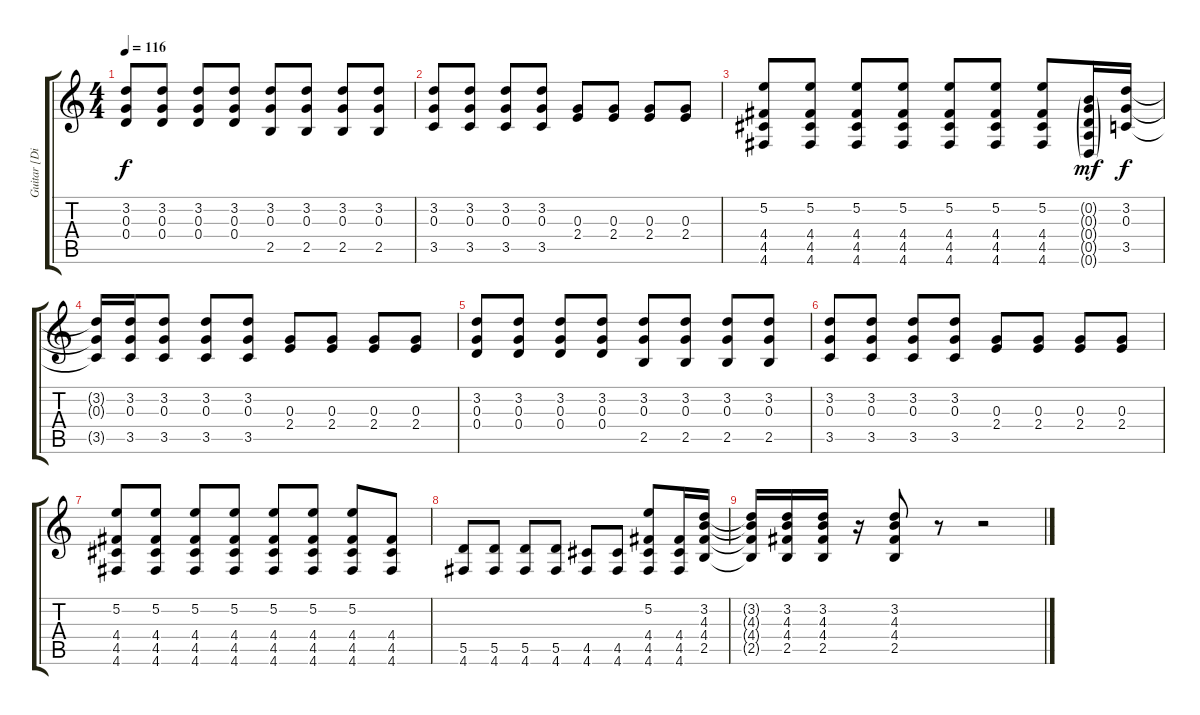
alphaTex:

\track ("Guitar [Distortion] (Si)" "Guitar [Di") {instrument distortionguitar}
\staff {score tabs}
\tuning (E4 B3 G3 D3 A2 D2) {hide}
\ts (4 4)
\tempo 116
\clef g2
\ks c
(3.2 0.3 0.4).8{dy f} (3.2 0.3 0.4).8 (3.2 0.3 0.4).8 (3.2 0.3 0.4).8 (3.2 0.3 2.5).8 (3.2 0.3 2.5).8 (3.2 0.3 2.5).8 (3.2 0.3 2.5).8 |
(3.2 0.3 3.5).8 (3.2 0.3 3.5).8 (3.2 0.3 3.5).8 (3.2 0.3 3.5).8 (0.3 2.4).8 (0.3 2.4).8 (0.3 2.4).8 (0.3 2.4).8 |
(5.2 4.4 4.5 4.6).8 (5.2 4.4 4.5 4.6).8 (5.2 4.4 4.5 4.6).8 (5.2 4.4 4.5 4.6).8 (5.2 4.4 4.5 4.6).8 (5.2 4.4 4.5 4.6).8 (5.2 4.4 4.5 4.6).8 (0.2{g} 0.3{g} 0.4{g} 0.5{g} 0.6{g}).16{dy mf} (3.2 0.3 3.5).16{dy f} |
(3.2{t} 0.3{t} 3.5{t}).16 (3.2 0.3 3.5).16 (3.2 0.3 3.5).8 (3.2 0.3 3.5).8 (3.2 0.3 3.5).8 (0.3 2.4).8 (0.3 2.4).8 (0.3 2.4).8 (0.3 2.4).8 |
(3.2 0.3 0.4).8 (3.2 0.3 0.4).8 (3.2 0.3 0.4).8 (3.2 0.3 0.4).8 (3.2 0.3 2.5).8 (3.2 0.3 2.5).8 (3.2 0.3 2.5).8 (3.2 0.3 2.5).8 |
(3.2 0.3 3.5).8 (3.2 0.3 3.5).8 (3.2 0.3 3.5).8 (3.2 0.3 3.5).8 (0.3 2.4).8 (0.3 2.4).8 (0.3 2.4).8 (0.3 2.4).8 |
(5.2 4.4 4.5 4.6).8 (5.2 4.4 4.5 4.6).8 (5.2 4.4 4.5 4.6).8 (5.2 4.4 4.5 4.6).8 (5.2 4.4 4.5 4.6).8 (5.2 4.4 4.5 4.6).8 (5.2 4.4 4.5 4.6).8 (4.4 4.5 4.6).8 |
(5.5 4.6).8 (5.5 4.6).8 (5.5 4.6).8 (5.5 4.6).8 (4.5 4.6).8 (4.5 4.6).8 (5.2 4.4 4.5 4.6).8 (4.4 4.5 4.6).16 (3.2 4.3 4.4 2.5).16 |
(3.2{t} 4.3{t} 4.4{t} 2.5{t}).16 (3.2 4.3 4.4 2.5).16 (3.2 4.3 4.4 2.5).16 r.16 (3.2 4.3 4.4 2.5).8 r.8 r.2
